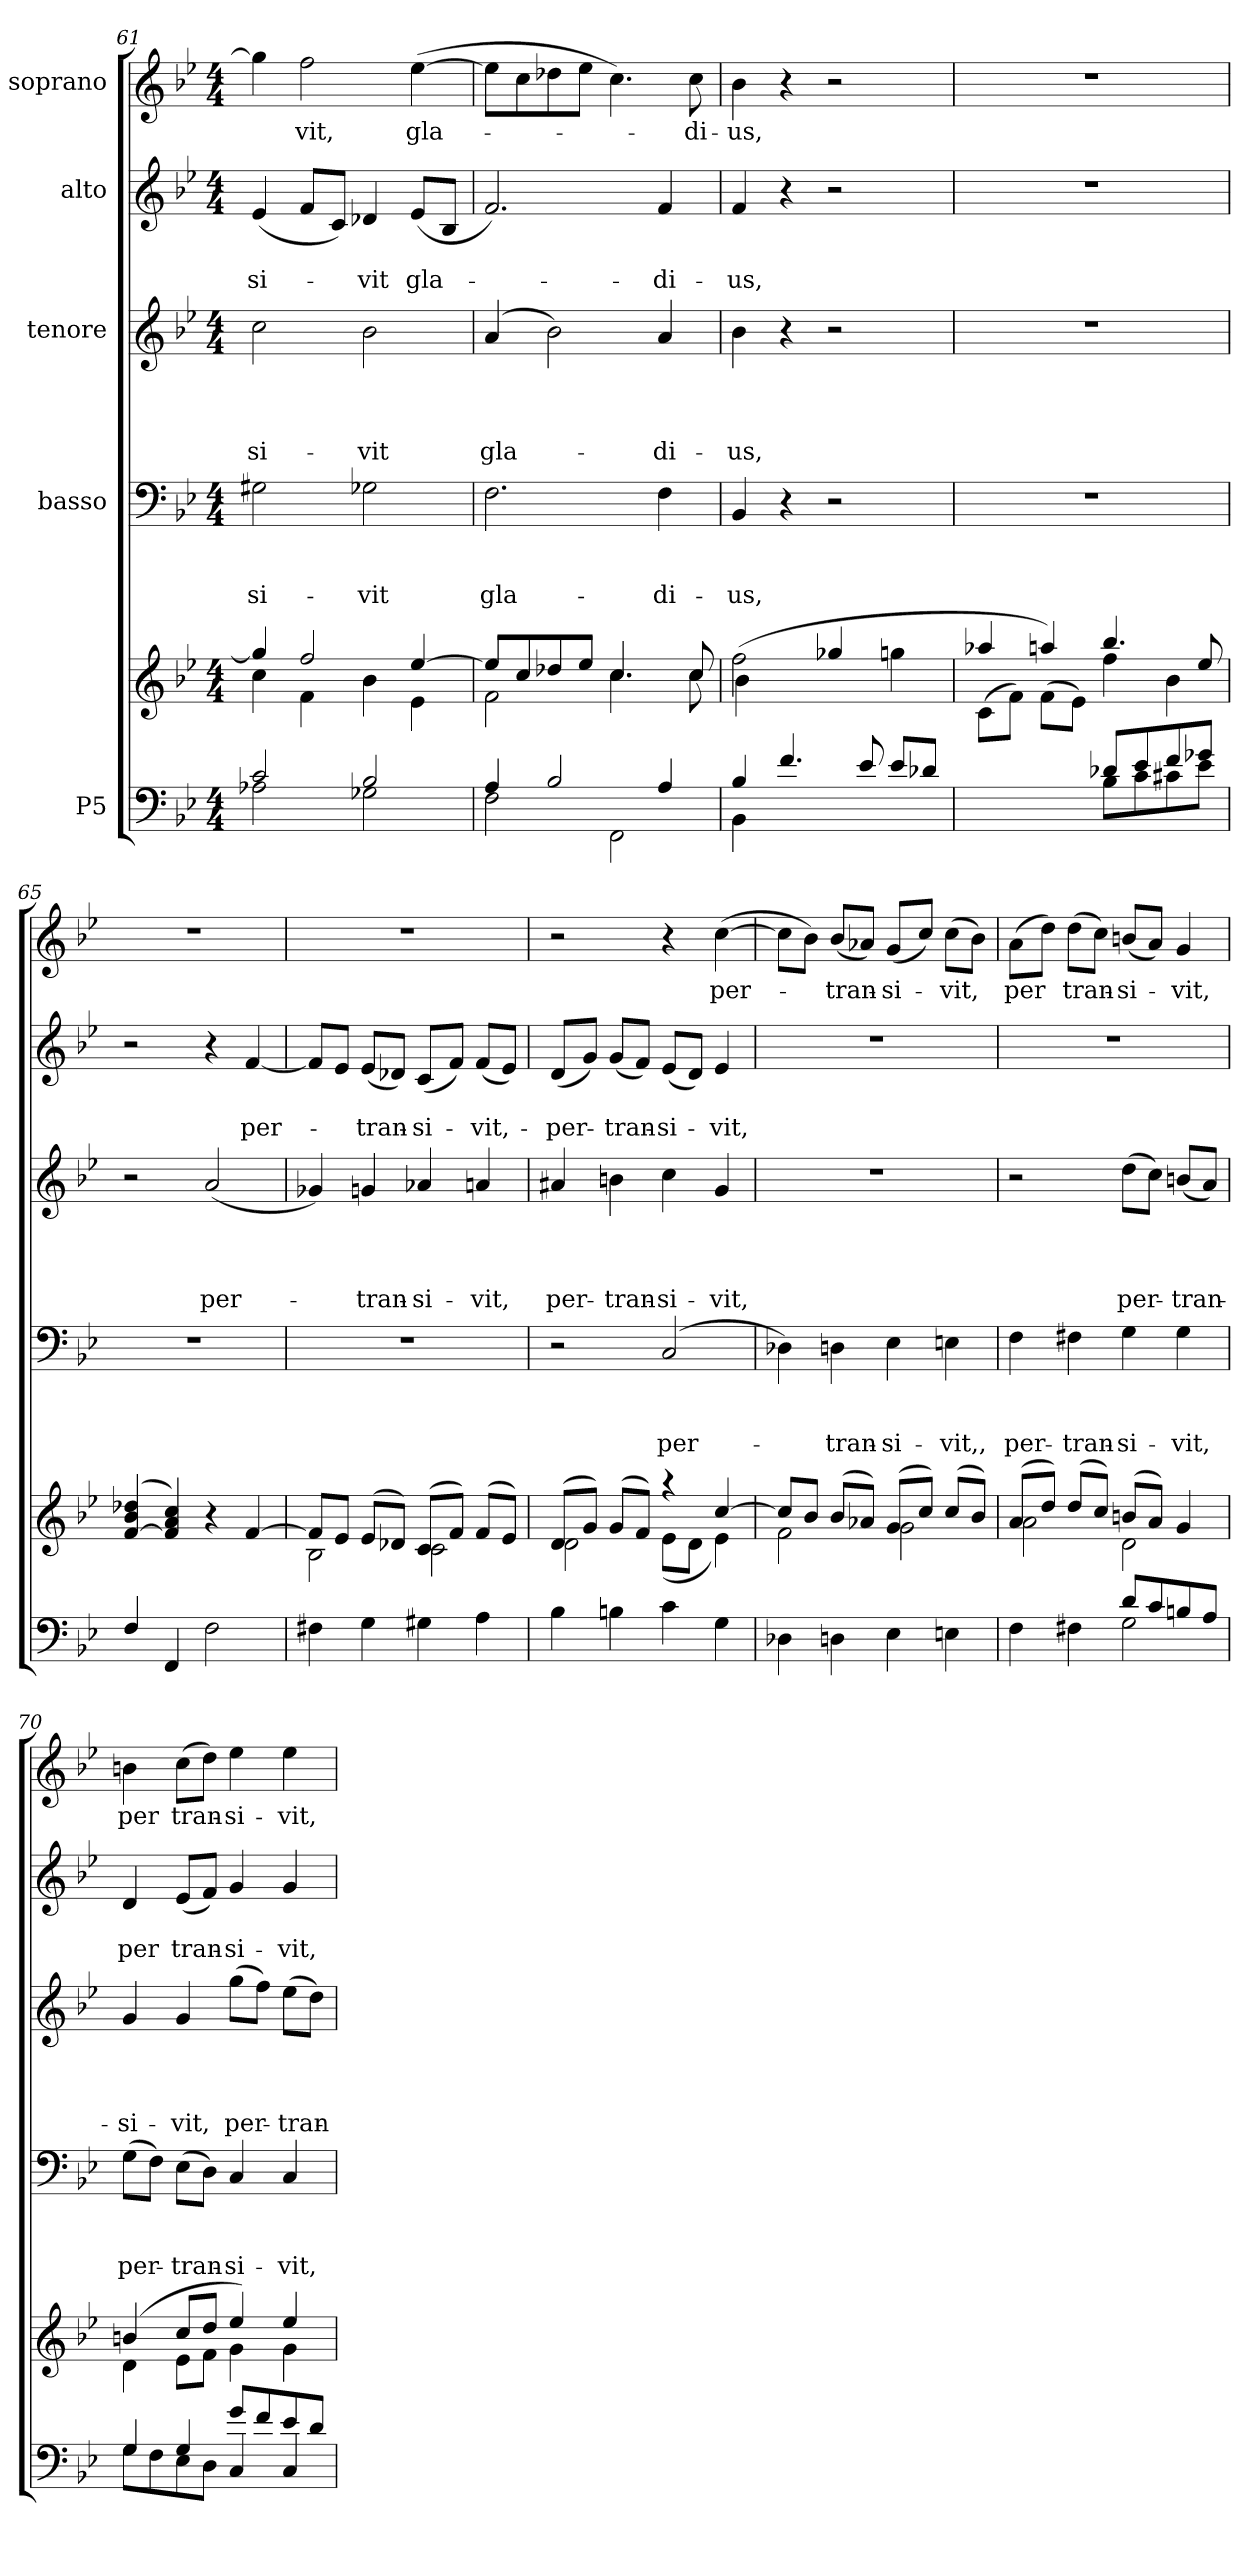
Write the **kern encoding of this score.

**kern	**kern	**kern	**text	**text	**text	**kern	**text	**text	**text	**text	**kern	**text	**text	**kern	**text
*part5	*part5	*part4	*part4	*part4	*part4	*part3	*part3	*part3	*part3	*part3	*part2	*part2	*part2	*part1	*part1
*staff6	*staff5	*staff4	*staff4	*staff4	*staff4	*staff3	*staff3	*staff3	*staff3	*staff3	*staff2	*staff2	*staff2	*staff1	*staff1
*I"P5	*	*I"basso	*	*	*	*I"tenore	*	*	*	*	*I"alto	*	*	*I"soprano	*
*clefF4	*clefG2	*clefF4	*	*	*	*clefG2	*	*	*	*	*clefG2	*	*	*clefG2	*
*	*	*	*	*	*	*ITrd7c12	*	*	*	*	*	*	*	*	*
*k[b-e-]	*k[b-e-]	*k[b-e-]	*	*	*	*k[b-e-]	*	*	*	*	*k[b-e-]	*	*	*k[b-e-]	*
*B-:	*B-:	*B-:	*	*	*	*B-:	*	*	*	*	*B-:	*	*	*B-:	*
*M4/4	*M4/4	*M4/4	*	*	*	*M4/4	*	*	*	*	*M4/4	*	*	*M4/4	*
=61	=61	=61	=61	=61	=61	=61	=61	=61	=61	=61	=61	=61	=61	=61	=61
*^	*^	*	*	*	*	*	*	*	*	*	*	*	*	*	*
*	*	*	*^	*	*	*	*	*	*	*	*	*	*	*	*	*	*
!	!	!	!	!	!	!	!	!LO:LY:b	!	!	!	!	!LO:LY:b	!	!	!LO:LY:b	!	!
2c/	2A-X\	4gg/]	4cc\	1ryy	2G#X\	.	.	-si-	2c\	.	.	.	-si-	(<4e-/	.	-si-	4gg\]	.
!	!	!	!	!	!	!	!	!	!	!	!	!	!	!	!	!	!	!LO:LY:b
.	.	2ff/	4f\	.	.	.	.	.	.	.	.	.	.	8f/L	.	.	2ff\	-vit,
.	.	.	.	.	.	.	.	.	.	.	.	.	.	8c/J)	.	.	.	.
!	!	!	!	!	!	!	!	!LO:LY:b	!	!	!	!	!LO:LY:b	!	!	!LO:LY:b	!	!
2B-/	2G-X\	.	4b-\	.	2G-X\	.	.	-vit	2B-\	.	.	.	-vit	4d-X/	.	-vit	.	.
!	!	!	!	!	!	!	!	!	!	!	!	!	!	!	!	!LO:LY:b	!	!LO:LY:b
.	.	[>4ee-/	4e-\	.	.	.	.	.	.	.	.	.	.	(<8e-/L	.	gla-	(>[>4ee-\	gla-
.	.	.	.	.	.	.	.	.	.	.	.	.	.	8B-/J	.	.	.	.
=62	=62	=62	=62	=62	=62	=62	=62	=62	=62	=62	=62	=62	=62	=62	=62	=62	=62	=62
!	!	!	!	!	!	!	!	!LO:LY:b	!	!	!	!	!LO:LY:b	!	!	!	!	!
4A/	2F\	8ee-/L]	2f\	1ryy	2.F\	.	.	gla-	(<4A/	.	.	.	gla-	2.f/)	.	.	8ee-\L]	.
.	.	8cc/	.	.	.	.	.	.	.	.	.	.	.	.	.	.	8cc\	.
2B-/	.	8dd-X/	.	.	.	.	.	.	2B-\)	.	.	.	.	.	.	.	8dd-X\	.
.	.	8ee-/J	.	.	.	.	.	.	.	.	.	.	.	.	.	.	8ee-\J	.
.	2FF\	4.cc/	4.cc\	.	.	.	.	.	.	.	.	.	.	.	.	.	4.cc\)	.
!	!	!	!	!	!	!	!	!LO:LY:b	!	!	!	!	!LO:LY:b	!	!	!LO:LY:b	!	!
4A/	.	.	.	.	4F\	.	.	-di-	4A/	.	.	.	-di-	4f/	.	-di-	.	.
!	!	!	!	!	!	!	!	!	!	!	!	!	!	!	!	!	!	!LO:LY:b
.	.	8cc/	8cc\	.	.	.	.	.	.	.	.	.	.	.	.	.	8cc\	-di-
=63	=63	=63	=63	=63	=63	=63	=63	=63	=63	=63	=63	=63	=63	=63	=63	=63	=63	=63
!	!	!	!	!	!	!	!	!LO:LY:b	!	!	!	!	!LO:LY:b	!	!	!LO:LY:b	!	!LO:LY:b
4B-/	4BB-\	(>2ff\	4b-\	1ryy	4BB-/	.	.	-us,	4B-\	.	.	.	-us,	4f/	.	-us,	4b-\	-us,
4.f/	2.ryy	.	2.ryy	.	4r	.	.	.	4r	.	.	.	.	4r	.	.	4r	.
.	.	4gg-X/	.	.	2r	.	.	.	2r	.	.	.	.	2r	.	.	2r	.
8e-/	.	.	.	.	.	.	.	.	.	.	.	.	.	.	.	.	.	.
8e-/L	.	4ggn\	.	.	.	.	.	.	.	.	.	.	.	.	.	.	.	.
8d-X/J	.	.	.	.	.	.	.	.	.	.	.	.	.	.	.	.	.	.
!!LO:LB:g=z
=64	=64	=64	=64	=64	=64	=64	=64	=64	=64	=64	=64	=64	=64	=64	=64	=64	=64	=64
2ryy	2ryy	4aa-X/	2ryy	(>8c\L	1r	.	.	.	1r	.	.	.	.	1r	.	.	1r	.
.	.	.	.	8f\J)	.	.	.	.	.	.	.	.	.	.	.	.	.	.
.	.	4aan/)	.	(>8f\L	.	.	.	.	.	.	.	.	.	.	.	.	.	.
.	.	.	.	8e-\J)	.	.	.	.	.	.	.	.	.	.	.	.	.	.
8d-X/L	8B-\L	4.bb-/	4ff\	2ryy	.	.	.	.	.	.	.	.	.	.	.	.	.	.
8e-/	8c\	.	.	.	.	.	.	.	.	.	.	.	.	.	.	.	.	.
8f/	8c#X\	.	4b-\	.	.	.	.	.	.	.	.	.	.	.	.	.	.	.
8g-X/J	8e-\J	8ee-/	.	.	.	.	.	.	.	.	.	.	.	.	.	.	.	.
=65	=65	=65	=65	=65	=65	=65	=65	=65	=65	=65	=65	=65	=65	=65	=65	=65	=65	=65
1ryy	4F/	(>[<4f/ 4b-/ 4dd-X/	1ryy	1ryy	1r	.	.	.	2r	.	.	.	.	2r	.	.	1r	.
.	4FF/	4f/] 4a/ 4cc/)	.	.	.	.	.	.	.	.	.	.	.	.	.	.	.	.
!	!	!	!	!	!	!	!	!	!	!	!	!	!LO:LY:b	!	!	!	!	!
.	2F\	4r	.	.	.	.	.	.	(<2A/	.	.	.	per-	4r	.	.	.	.
!	!	!	!	!	!	!	!	!	!	!	!	!	!	!	!	!LO:LY:b	!	!
.	.	[>4f/	.	.	.	.	.	.	.	.	.	.	.	[<4f/	.	per-	.	.
=66	=66	=66	=66	=66	=66	=66	=66	=66	=66	=66	=66	=66	=66	=66	=66	=66	=66	=66
1ryy	4F#X\	8f/L]	2B-\	1ryy	1r	.	.	.	4G-X/)	.	.	.	.	8f/L]	.	.	1r	.
.	.	8e-/J	.	.	.	.	.	.	.	.	.	.	.	8e-/J	.	.	.	.
!	!	!	!	!	!	!	!	!	!	!	!	!	!LO:LY:b	!	!	!LO:LY:b	!	!
.	4G\	(<8e-/L	.	.	.	.	.	.	4Gn/	.	.	.	-tran-	(<8e-/L	.	-tran-	.	.
.	.	8d-X/J)	.	.	.	.	.	.	.	.	.	.	.	8d-X/J)	.	.	.	.
!	!	!	!	!	!	!	!	!	!	!	!	!	!LO:LY:b	!	!	!LO:LY:b	!	!
.	4G#X\	(<8c/L	2c\	.	.	.	.	.	4A-X/	.	.	.	-si-	(<8c/L	.	-si-	.	.
.	.	8f/J)	.	.	.	.	.	.	.	.	.	.	.	8f/J)	.	.	.	.
!	!	!	!	!	!	!	!	!	!	!	!	!	!LO:LY:b	!	!	!LO:LY:b	!	!
.	4A\	(<8f/L	.	.	.	.	.	.	4An/	.	.	.	-vit,	(<8f/L	.	-vit,-	.	.
.	.	8e-/J)	.	.	.	.	.	.	.	.	.	.	.	8e-/J)	.	.	.	.
=67	=67	=67	=67	=67	=67	=67	=67	=67	=67	=67	=67	=67	=67	=67	=67	=67	=67	=67
!	!	!	!	!	!	!	!	!	!	!	!	!	!LO:LY:b	!	!	!LO:LY:b	!	!
1ryy	4B-\	(<8d/L	2d\	1ryy	2r	.	.	.	4A#X/	.	.	.	per-	(<8d/L	.	-per-	2r	.
.	.	8g/J)	.	.	.	.	.	.	.	.	.	.	.	8g/J)	.	.	.	.
!	!	!	!	!	!	!	!	!	!	!	!	!	!LO:LY:b	!	!	!LO:LY:b	!	!
.	4Bn\	(<8g/L	.	.	.	.	.	.	4Bn\	.	.	.	-tran-	(<8g/L	.	-tran-	.	.
.	.	8f/J)	.	.	.	.	.	.	.	.	.	.	.	8f/J)	.	.	.	.
!	!	!	!	!	!	!	!	!LO:LY:b	!	!	!	!	!LO:LY:b	!	!	!LO:LY:b	!	!
.	4c\	4raa	(<8e-\L	.	(<2C/	.	.	per-	4c\	.	.	.	-si-	(<8e-/L	.	-si-	4r	.
.	.	.	8d\J	.	.	.	.	.	.	.	.	.	.	8d/J)	.	.	.	.
!	!	!	!	!	!	!	!	!	!	!	!	!	!LO:LY:b	!	!	!LO:LY:b	!	!LO:LY:b
.	4G\	[>4cc/	4e-\)	.	.	.	.	.	4G/	.	.	.	-vit,	4e-/	.	-vit,	(>[>4cc\	per-
=68	=68	=68	=68	=68	=68	=68	=68	=68	=68	=68	=68	=68	=68	=68	=68	=68	=68	=68
1ryy	4D-X\	8cc/L]	2f\	1ryy	4D-X\)	.	.	.	1r	.	.	.	.	1r	.	.	8cc\L]	.
.	.	8b-/J	.	.	.	.	.	.	.	.	.	.	.	.	.	.	8b-\J)	.
!	!	!	!	!	!	!	!	!LO:LY:b	!	!	!	!	!	!	!	!	!	!LO:LY:b
.	4Dn\	(>8b-/L	.	.	4Dn\	.	.	-tran-	.	.	.	.	.	.	.	.	(<8b-/L	-tran-
.	.	8a-X/J)	.	.	.	.	.	.	.	.	.	.	.	.	.	.	8a-X/J)	.
!	!	!	!	!	!	!	!	!LO:LY:b	!	!	!	!	!	!	!	!	!	!LO:LY:b
.	4E-\	(>8g/L	2g\	.	4E-\	.	.	-si-	.	.	.	.	.	.	.	.	(<8g/L	-si-
.	.	8cc/J)	.	.	.	.	.	.	.	.	.	.	.	.	.	.	8cc/J)	.
!	!	!	!	!	!	!	!	!LO:LY:b	!	!	!	!	!	!	!	!	!	!LO:LY:b
.	4En\	(>8cc/L	.	.	4En\	.	.	-vit,,	.	.	.	.	.	.	.	.	(>8cc\L	-vit,
.	.	8b-/J)	.	.	.	.	.	.	.	.	.	.	.	.	.	.	8b-\J)	.
=69	=69	=69	=69	=69	=69	=69	=69	=69	=69	=69	=69	=69	=69	=69	=69	=69	=69	=69
!	!	!	!	!	!	!	!	!LO:LY:b	!	!	!	!	!	!	!	!	!	!LO:LY:b
2ryy	4F\	(>8a/L	2a\	1ryy	4F\	.	.	per-	2r	.	.	.	.	1r	.	.	(>8a\L	per
.	.	8dd/J)	.	.	.	.	.	.	.	.	.	.	.	.	.	.	8dd\J)	.
!	!	!	!	!	!	!	!	!LO:LY:b	!	!	!	!	!	!	!	!	!	!LO:LY:b
.	4F#X\	(>8dd/L	.	.	4F#X\	.	.	-tran-	.	.	.	.	.	.	.	.	(>8dd\L	tran-
.	.	8cc/J)	.	.	.	.	.	.	.	.	.	.	.	.	.	.	8cc\J)	.
!	!	!	!	!	!	!	!	!LO:LY:b	!	!	!	!	!LO:LY:b	!	!	!	!	!LO:LY:b
8d/L	2G\	(>8bn/L	2d\	.	4G\	.	.	-si-	(>8d\L	.	.	.	per-	.	.	.	(<8bn/L	-si-
8c/	.	8a/J)	.	.	.	.	.	.	8c\J)	.	.	.	.	.	.	.	8a/J)	.
!	!	!	!	!	!	!	!	!LO:LY:b	!	!	!	!	!LO:LY:b	!	!	!	!	!LO:LY:b
8Bn/	.	4g/	.	.	4G\	.	.	-vit,	(<8Bn/L	.	.	.	-tran-	.	.	.	4g/	-vit,
8A/J	.	.	.	.	.	.	.	.	8A/J)	.	.	.	.	.	.	.	.	.
!!LO:PB:g=z
=70	=70	=70	=70	=70	=70	=70	=70	=70	=70	=70	=70	=70	=70	=70	=70	=70	=70	=70
!	!	!	!	!	!	!	!	!LO:LY:b	!	!	!	!	!LO:LY:b	!	!	!LO:LY:b	!	!LO:LY:b
4G/	8G\L	(>4bn/	4d\	1ryy	(>8G\L	.	.	per-	4G/	.	.	.	-si-	4d/	.	per	4bn\	per
.	8F\	.	.	.	8F\J)	.	.	.	.	.	.	.	.	.	.	.	.	.
!	!	!	!	!	!	!	!	!LO:LY:b	!	!	!	!	!LO:LY:b	!	!	!LO:LY:b	!	!LO:LY:b
4G/	8E-\	8cc/L	8e-\L	.	(>8E-\L	.	.	-tran-	4G/	.	.	.	-vit,	(<8e-/L	.	tran-	(>8cc\L	tran-
.	8D\J	8dd/J	8f\J	.	8D\J)	.	.	.	.	.	.	.	.	8f/J)	.	.	8dd\J)	.
!	!	!	!	!	!	!	!	!LO:LY:b	!	!	!	!	!LO:LY:b	!	!	!LO:LY:b	!	!LO:LY:b
8g/L	4C/	4ee-/)	4g\	.	4C/	.	.	-si-	(>8g\L	.	.	.	per-	4g/	.	-si-	4ee-\	-si-
8f/	.	.	.	.	.	.	.	.	8f\J)	.	.	.	.	.	.	.	.	.
!	!	!	!	!	!	!	!	!LO:LY:b	!	!	!	!	!LO:LY:b	!	!	!LO:LY:b	!	!LO:LY:b
8e-/	4C/	4ee-/	4g\	.	4C/	.	.	-vit,	(>8e-\L	.	.	.	-tran-	4g/	.	-vit,	4ee-\	-vit,
8d/J	.	.	.	.	.	.	.	.	8d\J)	.	.	.	.	.	.	.	.	.
*v	*v	*	*	*	*	*	*	*	*	*	*	*	*	*	*	*	*	*
*	*v	*v	*v	*	*	*	*	*	*	*	*	*	*	*	*	*	*
=	=	=	=	=	=	=	=	=	=	=	=	=	=	=	=
*-	*-	*-	*-	*-	*-	*-	*-	*-	*-	*-	*-	*-	*-	*-	*-
